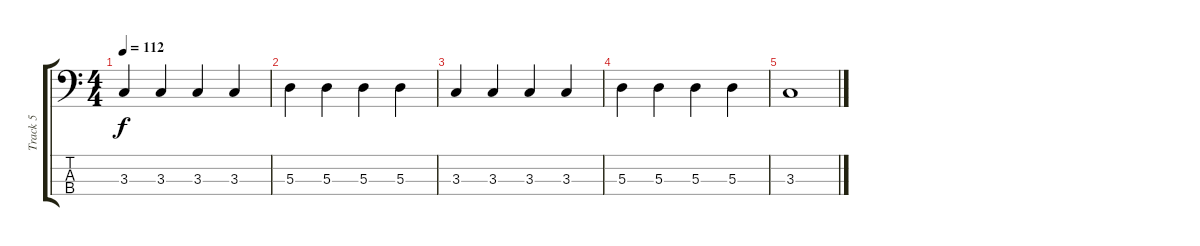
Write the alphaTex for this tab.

\track ("Track 5" "Track 5") {instrument electricbassfinger}
\staff {score tabs}
\tuning (G2 D2 A1 E1) {hide}
\ts (4 4)
\tempo 112
\clef f4
\ks c
3.3.4{dy f} 3.3.4 3.3.4 3.3.4 |
5.3.4 5.3.4 5.3.4 5.3.4 |
3.3.4 3.3.4 3.3.4 3.3.4 |
5.3.4 5.3.4 5.3.4 5.3.4 |
3.3.1
